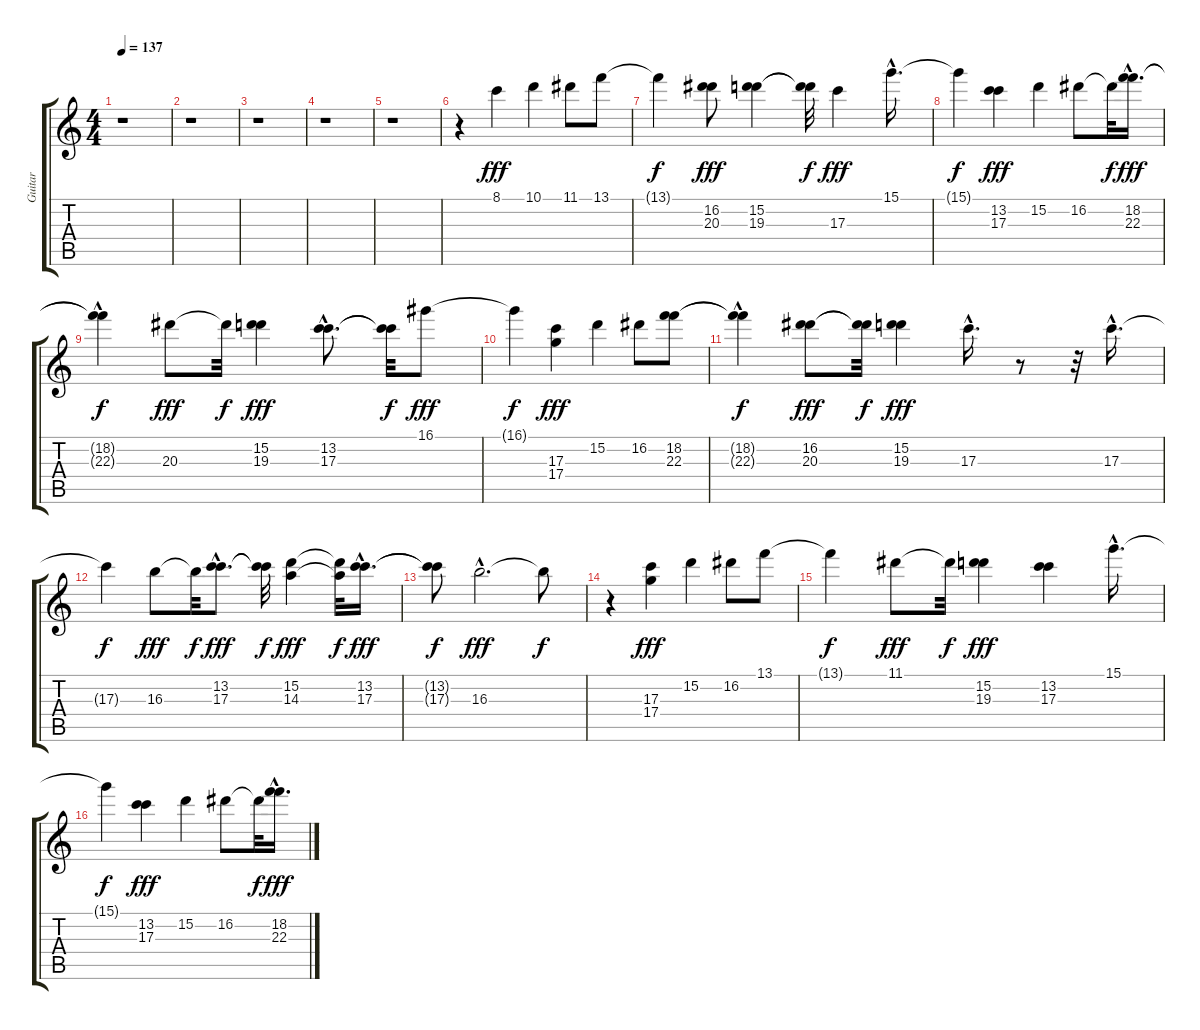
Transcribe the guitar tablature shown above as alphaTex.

\track ("Guitar" "Guitar") {instrument electricguitarjazz}
\staff {score tabs}
\tuning (E4 B3 G3 D3 A2 E2) {hide}
\ts (4 4)
\tempo 137
\clef g2
\ks c
r.1{dy fff} |
r.1 |
r.1 |
r.1 |
r.1 |
r.4 8.1.4 10.1.4 11.1.8 13.1.8 |
13.1{t}.4{dy f} (16.2 20.3).8{dy fff} (15.2 19.3).4 (15.2{t} 19.3{t}).32{dy f} 17.3.4{dy fff} 15.1{hac}.16{d} |
15.1{t}.4{dy f} (13.2 17.3).4{dy fff} 15.2.4 16.2.8 16.2{t}.32{dy f} (18.2{hac} 22.3{hac}).16{d dy fff} |
(18.2{hac t} 22.3{hac t}).4{dy f} 20.3.8{dy fff} 20.3{t}.32{dy f} (15.2 19.3).4{dy fff} (13.2{hac} 17.3{hac}).8{d} (13.2{t} 17.3{t}).32{dy f} 16.1.8{dy fff} |
16.1{t}.4{dy f} (17.3 17.4).4{dy fff} 15.2.4 16.2.8 (18.2 22.3).8 |
(18.2{hac t} 22.3{hac t}).4{dy f} (16.2 20.3).8{dy fff} (16.2{t} 20.3{t}).32{dy f} (15.2 19.3).4{dy fff} 17.3{hac}.16{d} r.8 r.32 17.3{hac}.16{d} |
17.3{t}.4{dy f} 16.3.8{dy fff} 16.3{t}.32{dy f} (13.2{hac} 17.3{hac}).8{d dy fff} (13.2{t} 17.3{t}).32{dy f} (15.2 14.3).4{dy fff} (15.2{t} 14.3{t}).32{dy f} (13.2{hac} 17.3{hac}).16{d dy fff} |
(13.2{t} 17.3{t}).8{dy f} 16.3{hac}.2{d dy fff} 16.3{t}.8{dy f} |
r.4 (17.3 17.4).4{dy fff} 15.2.4 16.2.8 13.1.8 |
13.1{t}.4{dy f} 11.1.8{dy fff} 11.1{t}.32{dy f} (15.2 19.3).4{dy fff} (13.2 17.3).4 15.1{hac}.16{d} |
15.1{t}.4{dy f} (13.2 17.3).4{dy fff} 15.2.4 16.2.8 16.2{t}.32{dy f} (18.2{hac} 22.3{hac}).16{d dy fff}
